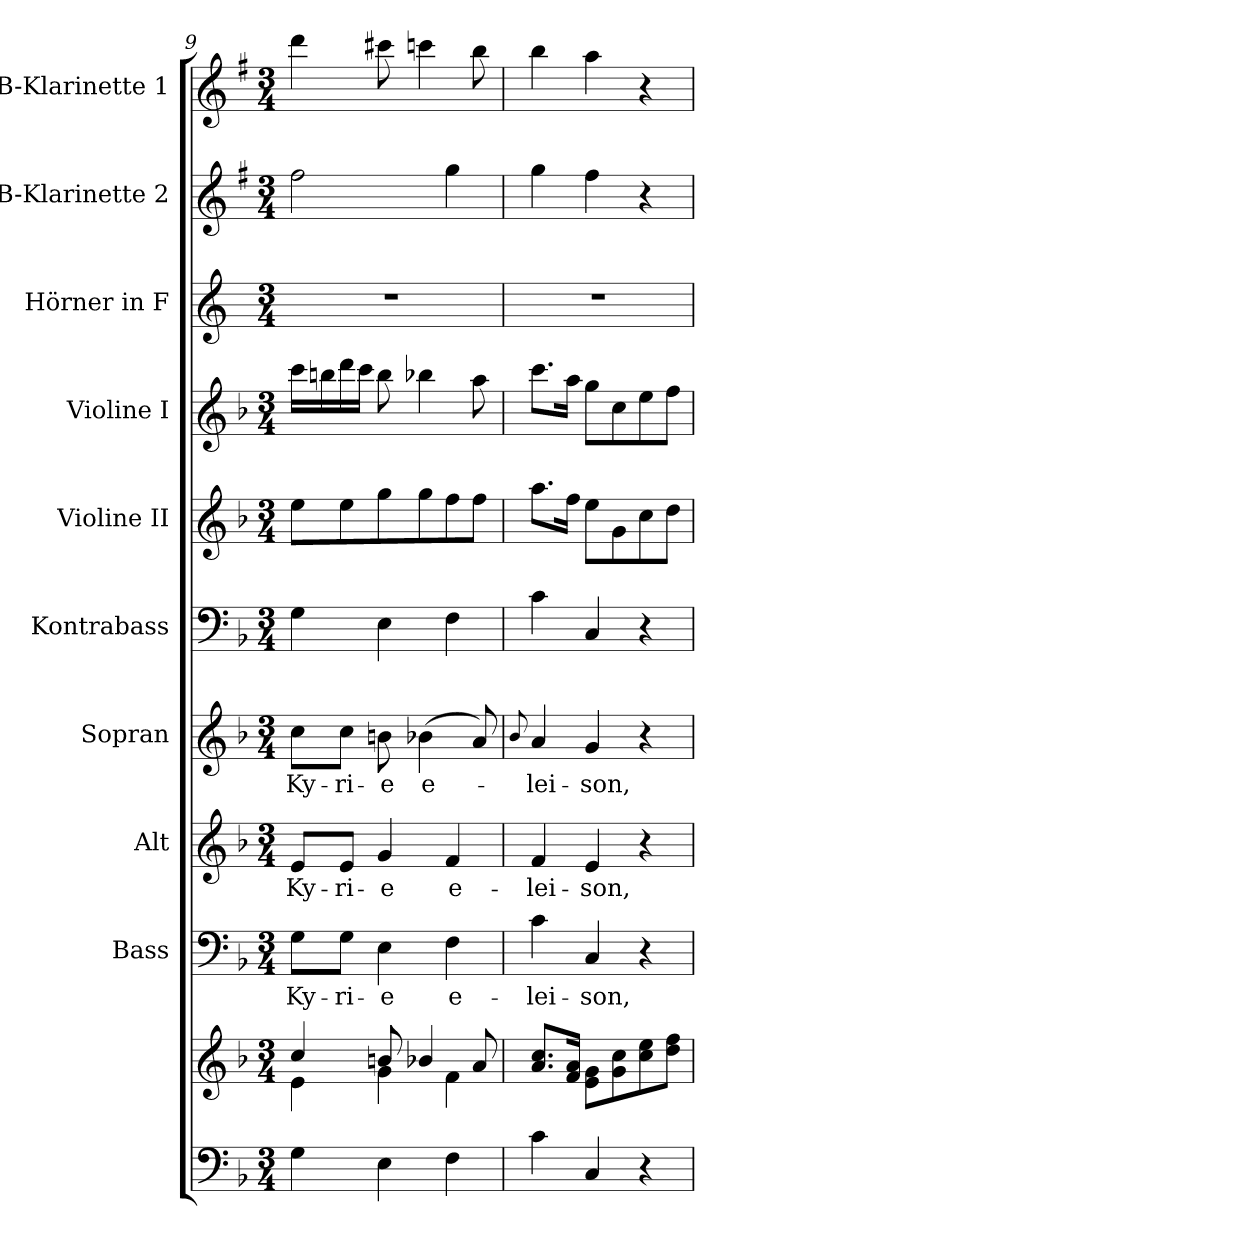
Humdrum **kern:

**kern	**kern	**kern	**text	**kern	**text	**kern	**text	**kern	**kern	**kern	**kern	**kern	**kern
*part10	*part10	*part9	*part9	*part8	*part8	*part7	*part7	*part6	*part5	*part4	*part3	*part2	*part1
*staff11	*staff10	*staff9	*staff9	*staff8	*staff8	*staff7	*staff7	*staff6	*staff5	*staff4	*staff3	*staff2	*staff1
*	*	*I"Bass	*	*I"Alt	*	*I"Sopran	*	*I"Kontrabass	*I"Violine II	*I"Violine I	*I"Hörner in F	*I"B-Klarinette 2	*I"B-Klarinette 1
*	*	*I'B.	*	*I'A.	*	*I'S.	*	*I'Kb.	*I'Vl. II	*I'Vl. I	*	*I'B Kl. 2	*I'B Kl. 1
*clefF4	*clefG2	*clefF4	*	*clefG2	*	*clefG2	*	*clefF4	*clefG2	*clefG2	*clefG2	*clefG2	*clefG2
*	*	*	*	*	*	*	*	*ITrd7c12	*	*	*ITrd4c7	*ITrd1c2	*ITrd1c2
*k[b-]	*k[b-]	*k[b-]	*	*k[b-]	*	*k[b-]	*	*k[b-]	*k[b-]	*k[b-]	*k[b-]	*k[b-]	*k[b-]
*F:	*F:	*F:	*	*F:	*	*F:	*	*F:	*F:	*F:	*F:	*F:	*F:
*M3/4	*M3/4	*M3/4	*	*M3/4	*	*M3/4	*	*M3/4	*M3/4	*M3/4	*M3/4	*M3/4	*M3/4
=9	=9	=9	=9	=9	=9	=9	=9	=9	=9	=9	=9	=9	=9
*	*^	*	*	*	*	*	*	*	*	*	*	*	*
!	!	!	!	!LO:LY:b	!	!LO:LY:b	!	!LO:LY:b	!	!	!	!	!	!
4G\	4cc/	4e\	8G\L	Ky-	8e/L	Ky-	8cc\L	Ky-	4GG\	8ee\L	16ccc\LL	2.r	2ee\	4ccc\
.	.	.	.	.	.	.	.	.	.	.	16bbn\	.	.	.
!	!	!	!	!LO:LY:b	!	!LO:LY:b	!	!LO:LY:b	!	!	!	!	!	!
.	.	.	8G\J	-ri-	8e/J	-ri-	8cc\J	-ri-	.	8ee\	16ddd\	.	.	.
.	.	.	.	.	.	.	.	.	.	.	16ccc\JJ	.	.	.
!	!	!	!	!LO:LY:b	!	!LO:LY:b	!	!LO:LY:b	!	!	!	!	!	!
4E\	8bn/	4g\	4E\	-e	4g/	-e	8bn\	-e	4EE\	8gg\	8bb\	.	.	8bbn\
!	!	!	!	!	!	!	!	!LO:LY:b	!	!	!	!	!	!
.	4b-X/	.	.	.	.	.	(>4b-X\	e-	.	8gg\	4bb-X\	.	.	4bb-X\
!	!	!	!	!LO:LY:b	!	!LO:LY:b	!	!	!	!	!	!	!	!
4F\	.	4f\	4F\	e-	4f/	e-	.	.	4FF\	8ff\	.	.	4ff\	.
.	8a/	.	.	.	.	.	8a/)	.	.	8ff\J	8aa\	.	.	8aa\
*	*v	*v	*	*	*	*	*	*	*	*	*	*	*	*
=10	=10	=10	=10	=10	=10	=10	=10	=10	=10	=10	=10	=10	=10
.	.	.	.	.	.	8qqb-/	.	.	.	.	.	.	.
!	!	!	!LO:LY:b	!	!LO:LY:b	!	!LO:LY:b	!	!	!	!	!	!
4c\	8.a/ 8.cc/L	4c\	-lei-	4f/	-lei-	4a/	-lei-	4C\	8.aa\L	8.ccc\L	2.r	4ff\	4aa\
.	16f/ 16a/Jk	.	.	.	.	.	.	.	16ff\Jk	16aa\Jk	.	.	.
!	!	!	!LO:LY:b	!	!LO:LY:b	!	!LO:LY:b	!	!	!	!	!	!
4C/	8e\ 8g\L	4C/	-son,	4e/	-son,	4g/	-son,	4CC/	8ee\L	8gg\L	.	4ee\	4gg\
.	8g\ 8cc\	.	.	.	.	.	.	.	8g\	8cc\	.	.	.
4r	8cc\ 8ee\	4r	.	4r	.	4r	.	4r	8cc\	8ee\	.	4r	4r
.	8dd\ 8ff\J	.	.	.	.	.	.	.	8dd\J	8ff\J	.	.	.
=	=	=	=	=	=	=	=	=	=	=	=	=	=
*-	*-	*-	*-	*-	*-	*-	*-	*-	*-	*-	*-	*-	*-
